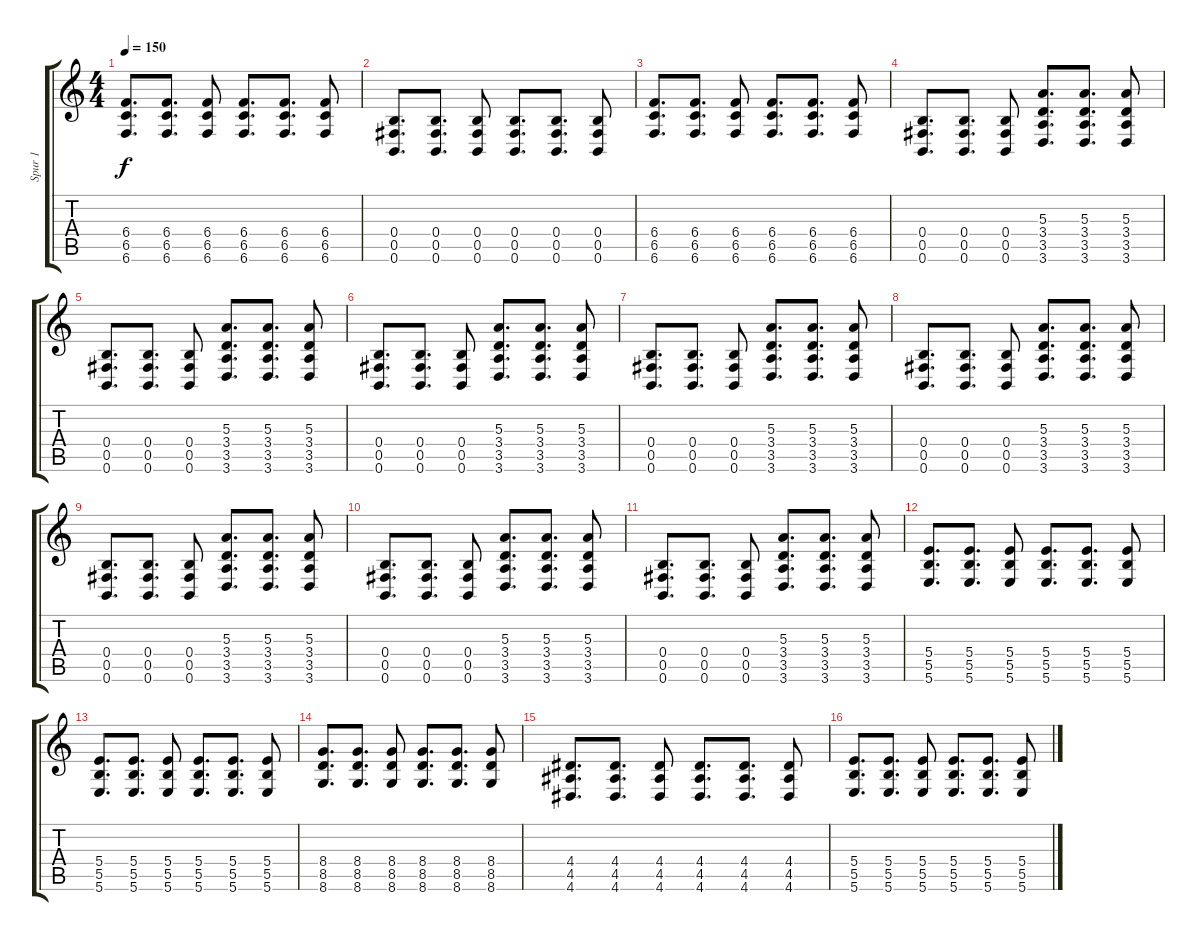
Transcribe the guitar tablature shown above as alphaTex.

\track ("Spur 1" "Spur 1") {instrument distortionguitar}
\staff {score tabs}
\tuning (Db4 Ab3 E3 B2 Gb2 B1) {hide}
\ts (4 4)
\tempo 150
\clef g2
\ks c
(6.4 6.5 6.6).8{d dy f} (6.4 6.5 6.6).8{d} (6.4 6.5 6.6).8 (6.4 6.5 6.6).8{d} (6.4 6.5 6.6).8{d} (6.4 6.5 6.6).8 |
(0.4 0.5 0.6).8{d} (0.4 0.5 0.6).8{d} (0.4 0.5 0.6).8 (0.4 0.5 0.6).8{d} (0.4 0.5 0.6).8{d} (0.4 0.5 0.6).8 |
(6.4 6.5 6.6).8{d} (6.4 6.5 6.6).8{d} (6.4 6.5 6.6).8 (6.4 6.5 6.6).8{d} (6.4 6.5 6.6).8{d} (6.4 6.5 6.6).8 |
(0.4 0.5 0.6).8{d} (0.4 0.5 0.6).8{d} (0.4 0.5 0.6).8 (5.3 3.4 3.5 3.6).8{d} (5.3 3.4 3.5 3.6).8{d} (5.3 3.4 3.5 3.6).8 |
(0.4 0.5 0.6).8{d} (0.4 0.5 0.6).8{d} (0.4 0.5 0.6).8 (5.3 3.4 3.5 3.6).8{d} (5.3 3.4 3.5 3.6).8{d} (5.3 3.4 3.5 3.6).8 |
(0.4 0.5 0.6).8{d} (0.4 0.5 0.6).8{d} (0.4 0.5 0.6).8 (5.3 3.4 3.5 3.6).8{d} (5.3 3.4 3.5 3.6).8{d} (5.3 3.4 3.5 3.6).8 |
(0.4 0.5 0.6).8{d} (0.4 0.5 0.6).8{d} (0.4 0.5 0.6).8 (5.3 3.4 3.5 3.6).8{d} (5.3 3.4 3.5 3.6).8{d} (5.3 3.4 3.5 3.6).8 |
(0.4 0.5 0.6).8{d} (0.4 0.5 0.6).8{d} (0.4 0.5 0.6).8 (5.3 3.4 3.5 3.6).8{d} (5.3 3.4 3.5 3.6).8{d} (5.3 3.4 3.5 3.6).8 |
(0.4 0.5 0.6).8{d} (0.4 0.5 0.6).8{d} (0.4 0.5 0.6).8 (5.3 3.4 3.5 3.6).8{d} (5.3 3.4 3.5 3.6).8{d} (5.3 3.4 3.5 3.6).8 |
(0.4 0.5 0.6).8{d} (0.4 0.5 0.6).8{d} (0.4 0.5 0.6).8 (5.3 3.4 3.5 3.6).8{d} (5.3 3.4 3.5 3.6).8{d} (5.3 3.4 3.5 3.6).8 |
(0.4 0.5 0.6).8{d} (0.4 0.5 0.6).8{d} (0.4 0.5 0.6).8 (5.3 3.4 3.5 3.6).8{d} (5.3 3.4 3.5 3.6).8{d} (5.3 3.4 3.5 3.6).8 |
(5.4 5.5 5.6).8{d} (5.4 5.5 5.6).8{d} (5.4 5.5 5.6).8 (5.4 5.5 5.6).8{d} (5.4 5.5 5.6).8{d} (5.4 5.5 5.6).8 |
(5.4 5.5 5.6).8{d} (5.4 5.5 5.6).8{d} (5.4 5.5 5.6).8 (5.4 5.5 5.6).8{d} (5.4 5.5 5.6).8{d} (5.4 5.5 5.6).8 |
(8.4 8.5 8.6).8{d} (8.4 8.5 8.6).8{d} (8.4 8.5 8.6).8 (8.4 8.5 8.6).8{d} (8.4 8.5 8.6).8{d} (8.4 8.5 8.6).8 |
(4.4 4.5 4.6).8{d} (4.4 4.5 4.6).8{d} (4.4 4.5 4.6).8 (4.4 4.5 4.6).8{d} (4.4 4.5 4.6).8{d} (4.4 4.5 4.6).8 |
(5.4 5.5 5.6).8{d} (5.4 5.5 5.6).8{d} (5.4 5.5 5.6).8 (5.4 5.5 5.6).8{d} (5.4 5.5 5.6).8{d} (5.4 5.5 5.6).8
